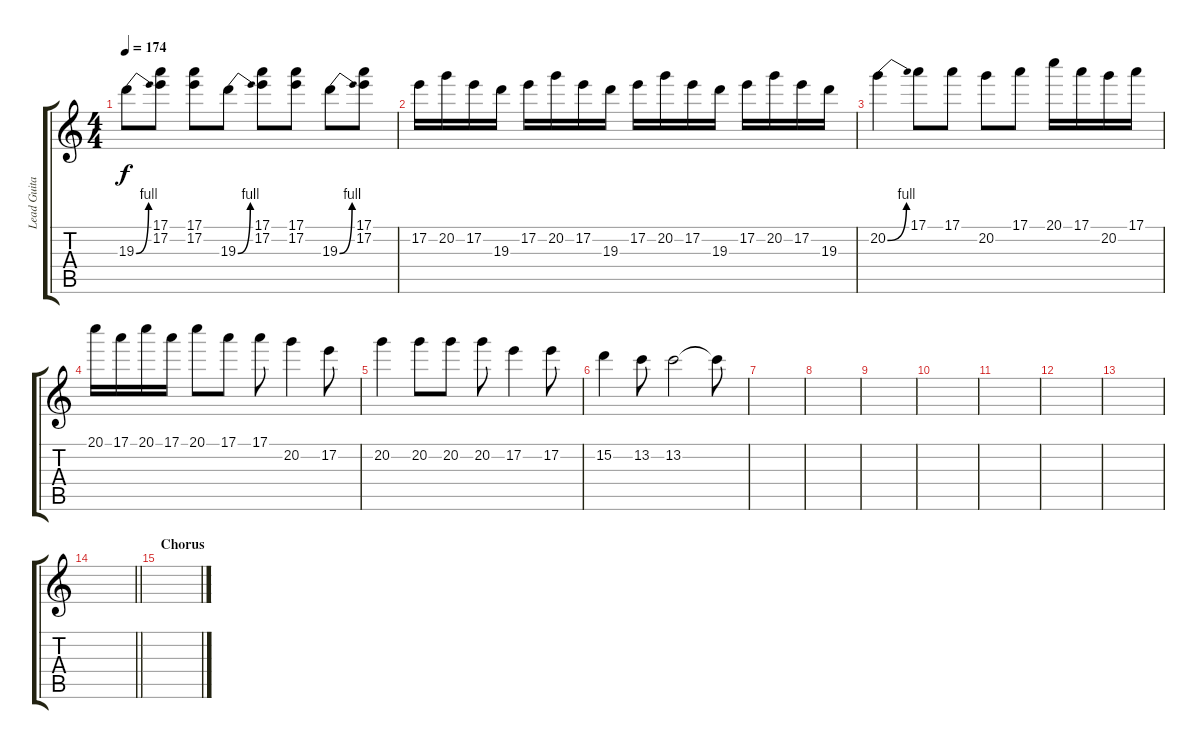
\track ("Lead Guitar (Frank Agnew)" "Lead Guita") {instrument distortionguitar}
\staff {score tabs}
\tuning (E4 B3 G3 D3 A2 E2) {hide}
\ts (4 4)
\tempo 174
\clef g2
\ks c
19.3{be (bend 0 0 60 4)}.8{dy f} (17.1 17.2).8 (17.1 17.2).8 19.3{be (bend 0 0 60 4)}.8 (17.1 17.2).8 (17.1 17.2).8 19.3{be (bend 0 0 60 4)}.8 (17.1 17.2).8 |
17.2.16 20.2.16 17.2.16 19.3.16 17.2.16 20.2.16 17.2.16 19.3.16 17.2.16 20.2.16 17.2.16 19.3.16 17.2.16 20.2.16 17.2.16 19.3.16 |
20.2{be (bend 0 0 60 4)}.4 17.1.8 17.1.8 20.2.8 17.1.8 20.1.16 17.1.16 20.2.16 17.1.16 |
20.1.16 17.1.16 20.1.16 17.1.16 20.1.8 17.1.8 17.1.8 20.2.4 17.2.8 |
20.2.4 20.2.8 20.2.8 20.2.8 17.2.4 17.2.8 |
15.2.4 13.2.8 13.2.2 13.2{t}.8 |
|
|
|
|
|
|
|
\barLineRight lightlight
|
\section ("" "Chorus")
